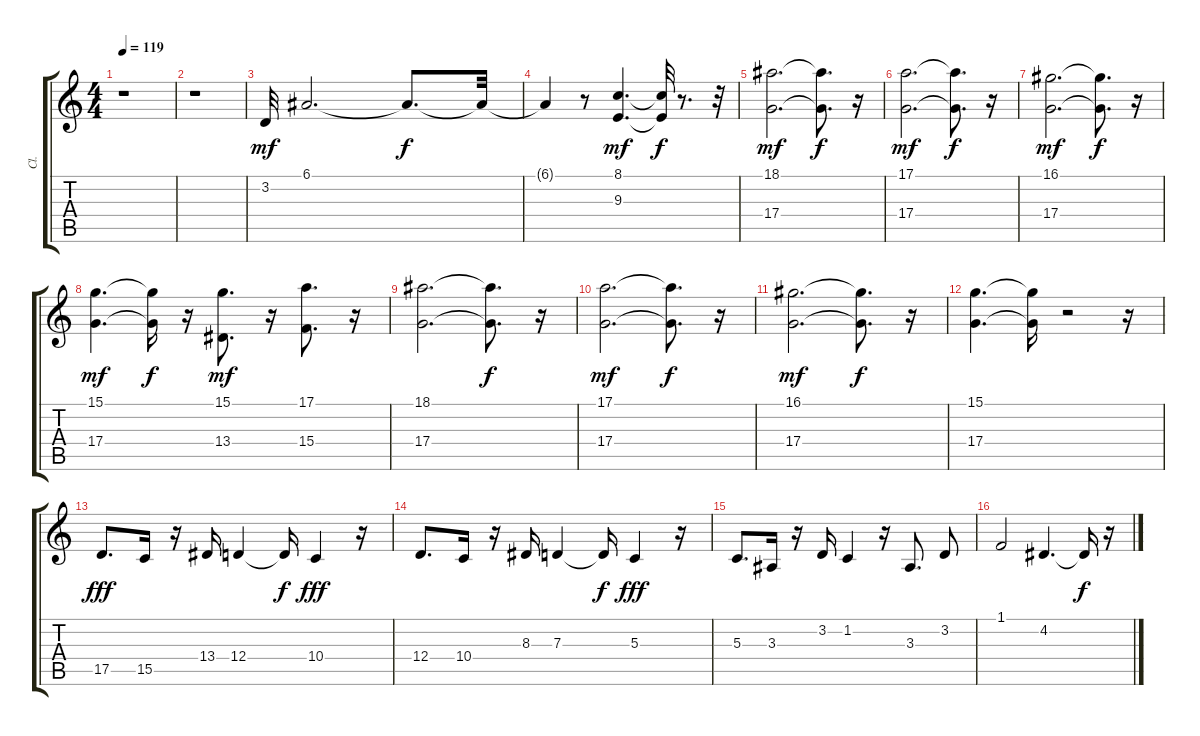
\track ("Cl.                             " "Cl.       ") {instrument clarinet}
\staff {score tabs}
\tuning (E4 B3 G3 D3 A2 E2) {hide}
\ts (4 4)
\tempo 119
\clef g2
\ks c
r.1{dy f} |
r.1 |
3.2.32{dy mf} 6.1.2{d} 6.1{t}.8{d dy f} 6.1{t}.32 |
6.1{t}.4 r.8 (8.1 9.3).4{d dy mf} (8.1{t} 9.3{t}).32{dy f} r.8{d} r.32 |
(18.1 17.4).2{d dy mf} (18.1{t} 17.4{t}).8{d dy f} r.16 |
(17.1 17.4).2{d dy mf} (17.1{t} 17.4{t}).8{d dy f} r.16 |
(16.1 17.4).2{d dy mf} (16.1{t} 17.4{t}).8{d dy f} r.16 |
(15.1 17.4).4{d dy mf} (15.1{t} 17.4{t}).16{dy f} r.16 (15.1 13.4).8{d dy mf} r.16 (17.1 15.4).8{d} r.16 |
(18.1 17.4).2{d} (18.1{t} 17.4{t}).8{d dy f} r.16 |
(17.1 17.4).2{d dy mf} (17.1{t} 17.4{t}).8{d dy f} r.16 |
(16.1 17.4).2{d dy mf} (16.1{t} 17.4{t}).8{d dy f} r.16 |
(15.1 17.4).4{d} (15.1{t} 17.4{t}).16 r.2 r.16 |
17.5.8{d dy fff} 15.5.16 r.16 13.4.16 12.4.4 12.4{t}.16{dy f} 10.4.4{dy fff} r.16 |
12.4.8{d} 10.4.16 r.16 8.3.16 7.3.4 7.3{t}.16{dy f} 5.3.4{dy fff} r.16 |
5.3.8{d} 3.3.16 r.16 3.2.16 1.2.4 r.16 3.3.8{d} 3.2.8 |
1.1.2 4.2.4{d} 4.2{t}.16{dy f} r.16
